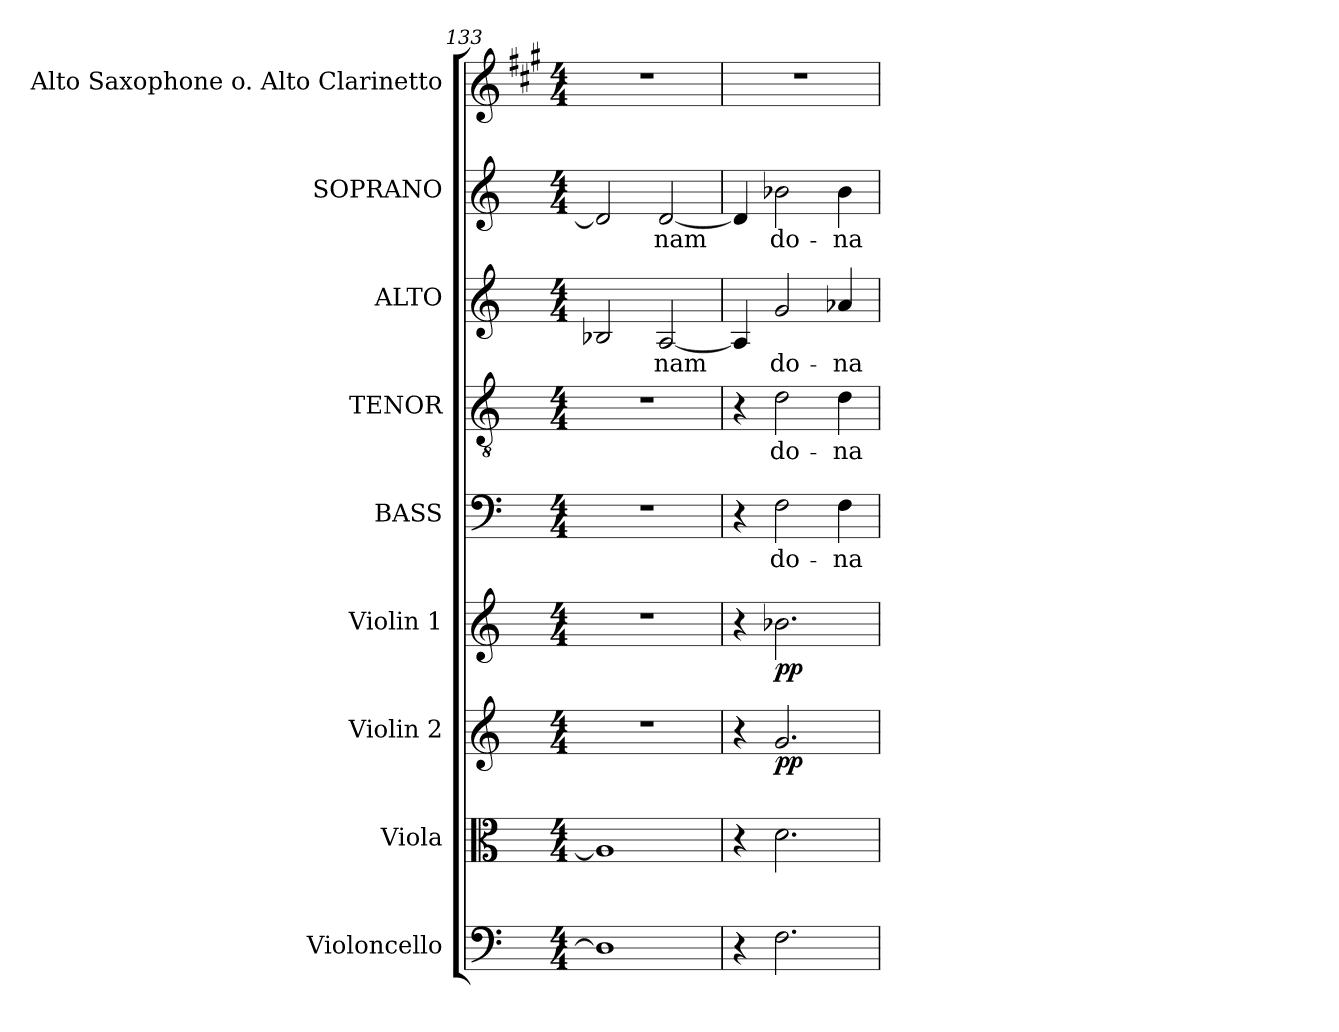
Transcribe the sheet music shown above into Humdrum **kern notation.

**kern	**kern	**kern	**dynam	**kern	**dynam	**kern	**text	**kern	**text	**kern	**text	**kern	**text	**kern
*part9	*part8	*part7	*part7	*part6	*part6	*part5	*part5	*part4	*part4	*part3	*part3	*part2	*part2	*part1
*staff9	*staff8	*staff7	*staff7	*staff6	*staff6	*staff5	*staff5	*staff4	*staff4	*staff3	*staff3	*staff2	*staff2	*staff1
*I"Violoncello	*I"Viola	*I"Violin 2	*	*I"Violin 1	*	*I"BASS	*	*I"TENOR	*	*I"ALTO	*	*I"SOPRANO	*	*I"Alto Saxophone o. Alto Clarinetto
*I'Vc.	*I'Vla.	*I'Vln. 2	*	*I'Vln. 1	*	*I'B.	*	*I'T.	*	*I'A.	*	*I'S.	*	*I'Alto Sax. o. Alto Clar.
*clefF4	*clefC3	*clefG2	*	*clefG2	*	*clefF4	*	*clefGv2	*	*clefG2	*	*clefG2	*	*clefG2
*	*	*	*	*	*	*	*	*ITrd7c12	*	*	*	*	*	*ITrd5c9
*k[]	*k[]	*k[]	*	*k[]	*	*k[]	*	*k[]	*	*k[]	*	*k[]	*	*k[]
*C:	*C:	*C:	*	*C:	*	*C:	*	*C:	*	*C:	*	*C:	*	*C:
*M4/4	*M4/4	*M4/4	*	*M4/4	*	*M4/4	*	*M4/4	*	*M4/4	*	*M4/4	*	*M4/4
=133	=133	=133	=133	=133	=133	=133	=133	=133	=133	=133	=133	=133	=133	=133
1Di]	1Ai]	1r	.	1r	.	1r	.	1r	.	2B-Xi/	.	2di/]	.	1r
!	!	!	!	!	!	!	!	!	!	!	!LO:LY:b:color=#000000	!	!	!
!	!	!	!	!	!	!	!	!	!	!	!	!	!LO:LY:b:color=#000000	!
.	.	.	.	.	.	.	.	.	.	[<2Ai/	-nam	[<2di/	-nam	.
=134	=134	=134	=134	=134	=134	=134	=134	=134	=134	=134	=134	=134	=134	=134
4r	4r	4r	.	4r	.	4r	.	4r	.	4Ai/]	.	4di/]	.	1r
!	!	!	!	!	!	!	!LO:LY:b:color=#000000	!	!	!	!	!	!	!
!	!	!	!	!	!	!	!	!	!LO:LY:b:color=#000000	!	!	!	!	!
!	!	!	!	!	!	!	!	!	!	!	!LO:LY:b:color=#000000	!	!	!
!	!	!	!	!	!	!	!	!	!	!	!	!	!LO:LY:b:color=#000000	!
2.Fi\	2.di\	2.gi/	pp	2.b-Xi\	pp	2Fi\	do-	2Di\	do-	2gi/	do-	2b-Xi\	do-	.
!	!	!	!	!	!	!	!LO:LY:b:color=#000000	!	!	!	!	!	!	!
!	!	!	!	!	!	!	!	!	!LO:LY:b:color=#000000	!	!	!	!	!
!	!	!	!	!	!	!	!	!	!	!	!LO:LY:b:color=#000000	!	!	!
!	!	!	!	!	!	!	!	!	!	!	!	!	!LO:LY:b:color=#000000	!
.	.	.	.	.	.	4Fi\	-na	4Di\	-na	4a-Xi/	-na	4b-i\	-na	.
=	=	=	=	=	=	=	=	=	=	=	=	=	=	=
*-	*-	*-	*-	*-	*-	*-	*-	*-	*-	*-	*-	*-	*-	*-
